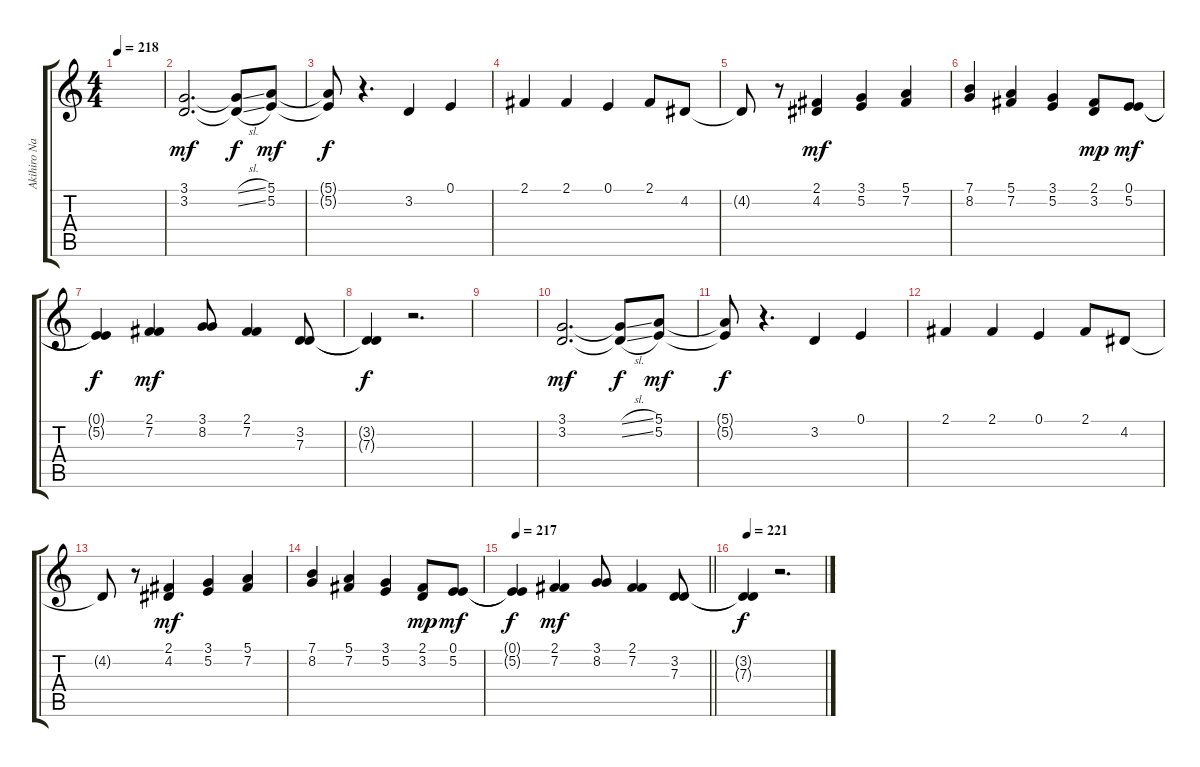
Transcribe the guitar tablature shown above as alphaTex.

\track ("Akihiro Nanba" "Akihiro Na") {instrument bassoon}
\staff {score tabs}
\tuning (E4 B3 G3 D3 A2 E2) {hide}
\ts (4 4)
\tempo 218
\clef g2
\ks c
|
(3.1 3.2).2{d dy mf} (3.1{sl t} 3.2{sl t}).8{dy f} (5.1 5.2).8{dy mf} |
(5.1{t} 5.2{t}).8{dy f} r.4{d} 3.2.4 0.1.4 |
2.1.4 2.1.4 0.1.4 2.1.8 4.2.8 |
4.2{t}.8 r.8 (2.1 4.2).4{dy mf} (3.1 5.2).4 (5.1 7.2).4 |
(7.1 8.2).4 (5.1 7.2).4 (3.1 5.2).4 (2.1 3.2).8{dy mp} (0.1 5.2).8{dy mf} |
(0.1{t} 5.2{t}).4{dy f} (2.1 7.2).4{dy mf} (3.1 8.2).8 (2.1 7.2).4 (3.2 7.3).8 |
(3.2{t} 7.3{t}).4{dy f} r.2{d} |
|
(3.1 3.2).2{d dy mf} (3.1{sl t} 3.2{sl t}).8{dy f} (5.1 5.2).8{dy mf} |
(5.1{t} 5.2{t}).8{dy f} r.4{d} 3.2.4 0.1.4 |
2.1.4 2.1.4 0.1.4 2.1.8 4.2.8 |
4.2{t}.8 r.8 (2.1 4.2).4{dy mf} (3.1 5.2).4 (5.1 7.2).4 |
(7.1 8.2).4 (5.1 7.2).4 (3.1 5.2).4 (2.1 3.2).8{dy mp} (0.1 5.2).8{dy mf} |
\tempo 217
\barLineRight lightlight
(0.1{t} 5.2{t}).4{dy f} (2.1 7.2).4{dy mf} (3.1 8.2).8 (2.1 7.2).4 (3.2 7.3).8 |
\section ("" "")
\tempo 221
(3.2{t} 7.3{t}).4{dy f} r.2{d}
